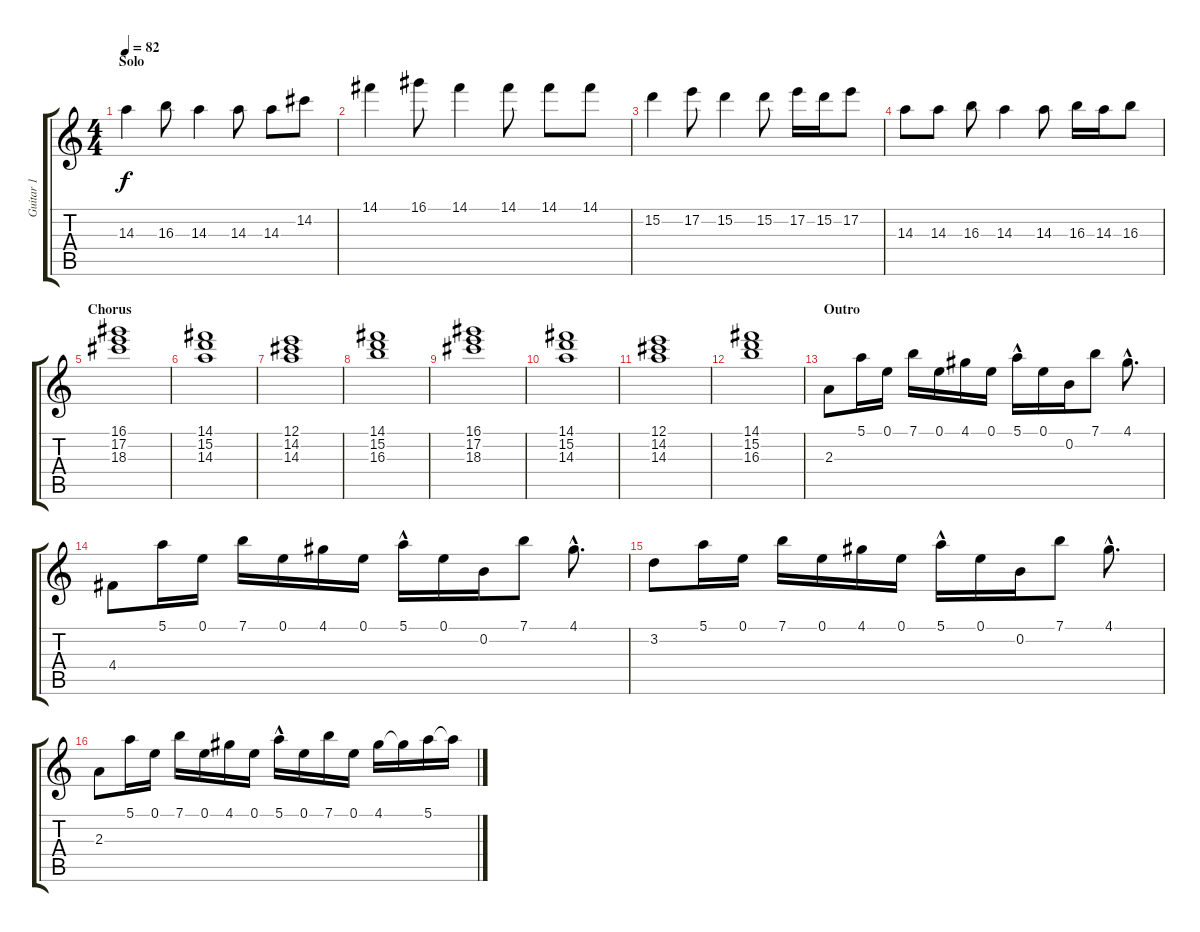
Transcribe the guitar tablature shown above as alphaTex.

\track ("Guitar 1" "Guitar 1") {instrument electricguitarjazz}
\staff {score tabs}
\tuning (E4 B3 G3 D3 A2 E2) {hide}
\ts (4 4)
\section ("" "Solo")
\tempo 82
\clef g2
\ks c
14.3.4{dy f} 16.3.8 14.3.4 14.3.8 14.3.8 14.2.8 |
14.1.4 16.1.8 14.1.4 14.1.8 14.1.8 14.1.8 |
15.2.4 17.2.8 15.2.4 15.2.8 17.2.16 15.2.16 17.2.8 |
14.3.8 14.3.8 16.3.8 14.3.4 14.3.8 16.3.16 14.3.16 16.3.8 |
\section ("" "Chorus")
(16.1 17.2 18.3).1 |
(14.1 15.2 14.3).1 |
(12.1 14.2 14.3).1 |
(14.1 15.2 16.3).1 |
(16.1 17.2 18.3).1 |
(14.1 15.2 14.3).1 |
(12.1 14.2 14.3).1 |
(14.1 15.2 16.3).1 |
\section ("" "Outro")
2.3.8 5.1.16 0.1.16 7.1.16 0.1.16 4.1.16 0.1.16 5.1{hac}.16 0.1.16 0.2.16 7.1.8 4.1{hac}.8{d} |
4.4.8 5.1.16 0.1.16 7.1.16 0.1.16 4.1.16 0.1.16 5.1{hac}.16 0.1.16 0.2.16 7.1.8 4.1{hac}.8{d} |
3.2.8 5.1.16 0.1.16 7.1.16 0.1.16 4.1.16 0.1.16 5.1{hac}.16 0.1.16 0.2.16 7.1.8 4.1{hac}.8{d} |
2.3.8 5.1.16 0.1.16 7.1.16 0.1.16 4.1.16 0.1.16 5.1{hac}.16 0.1.16 7.1.16 0.1.16 4.1.16 4.1{t}.16 5.1.16 5.1{t}.16
